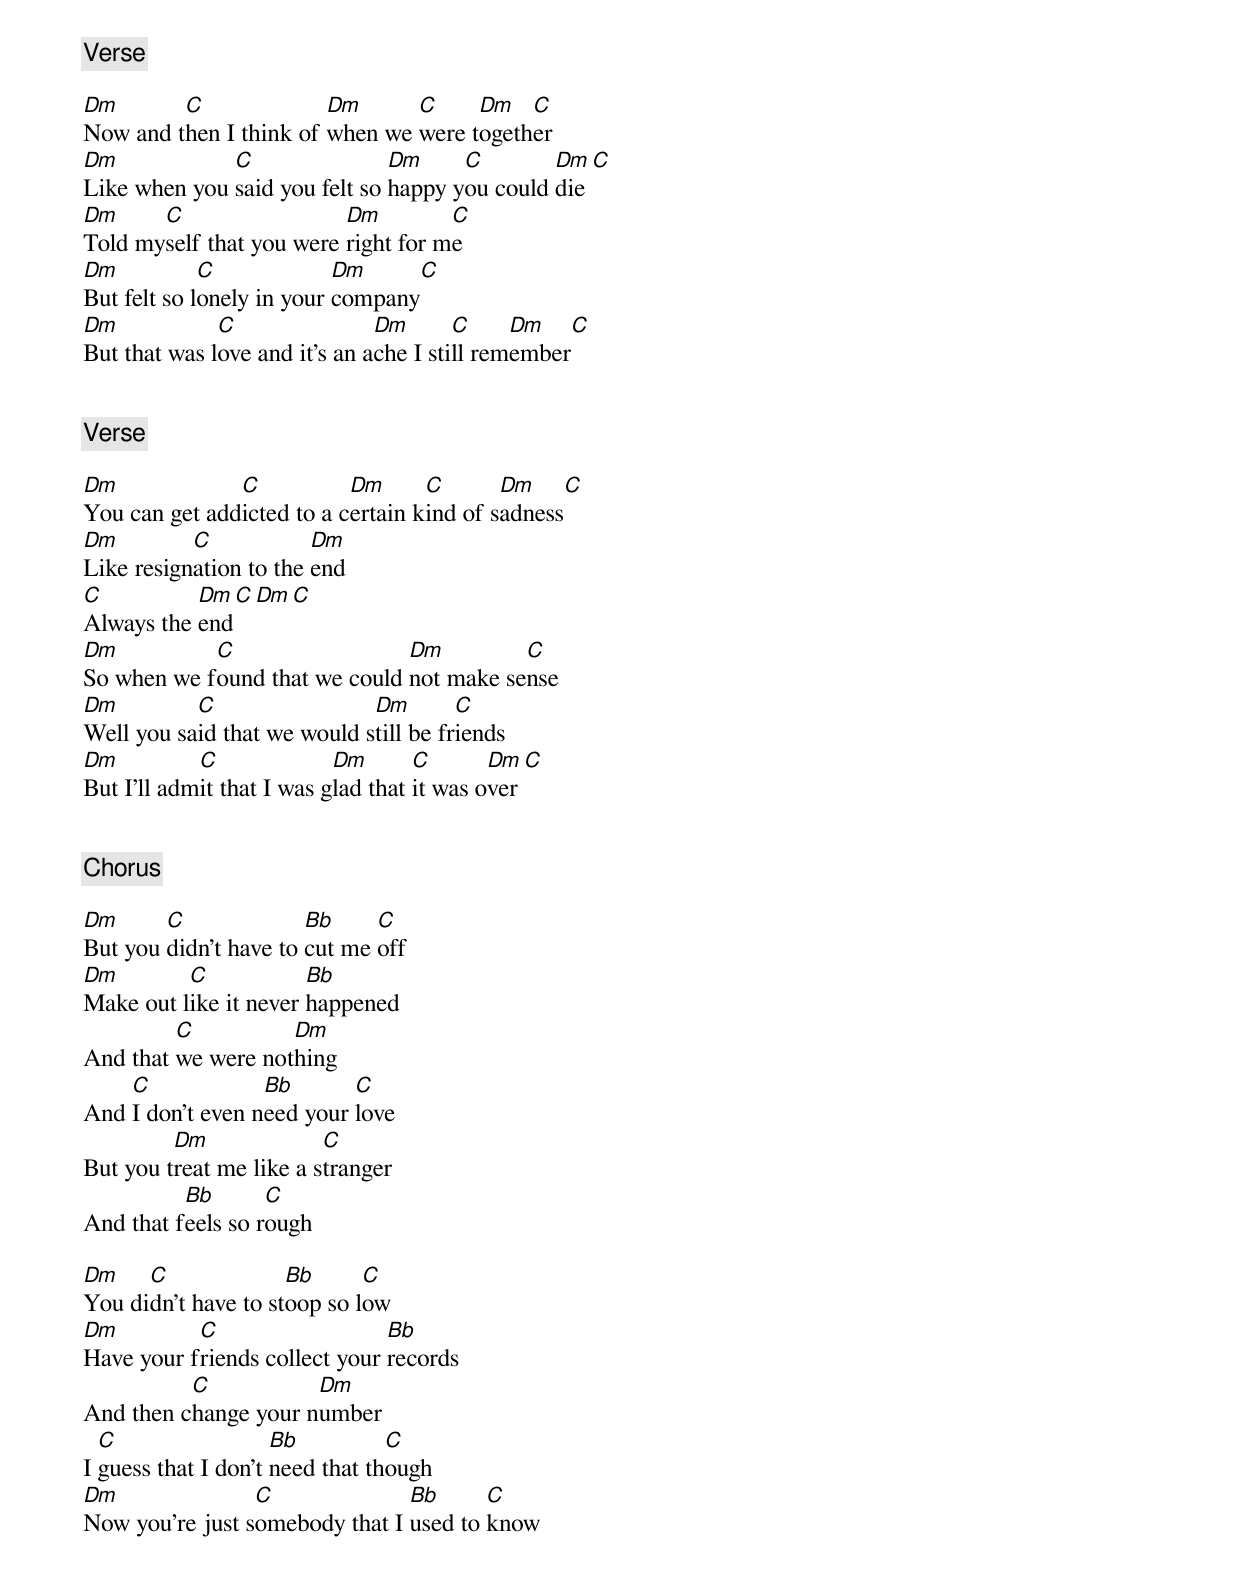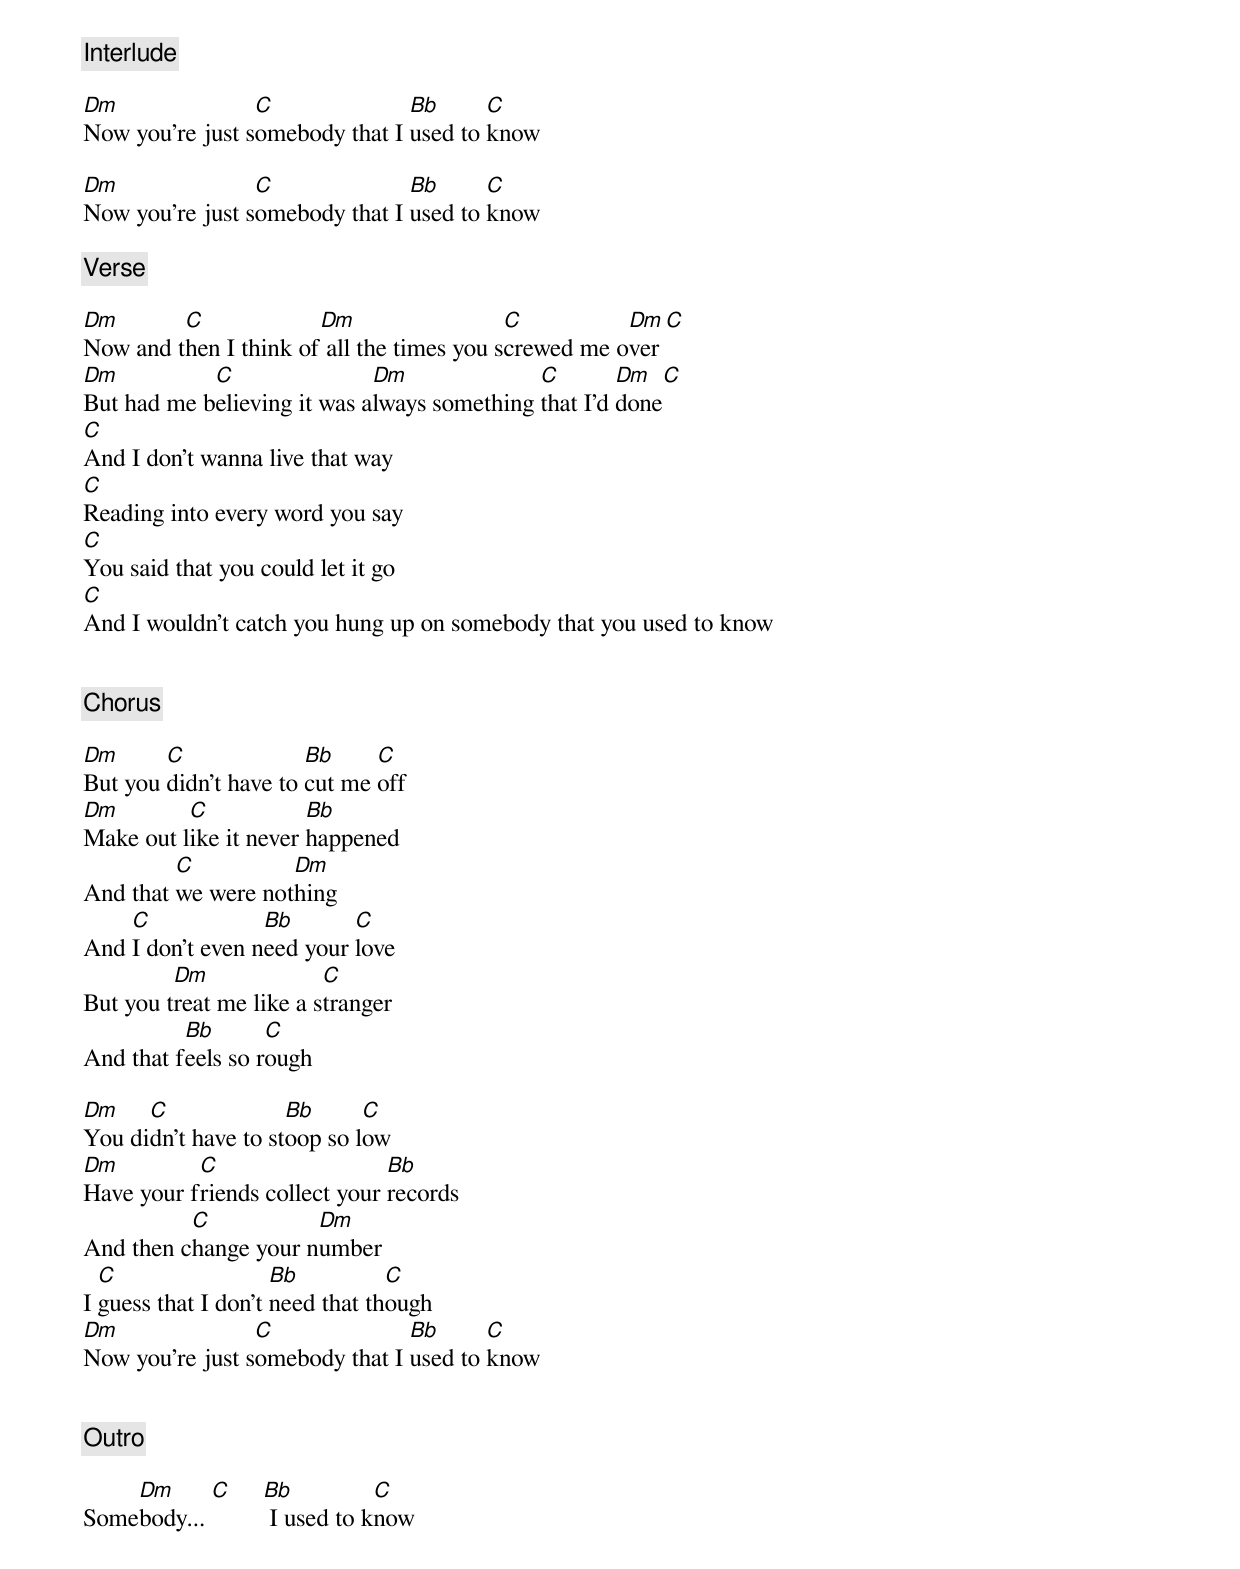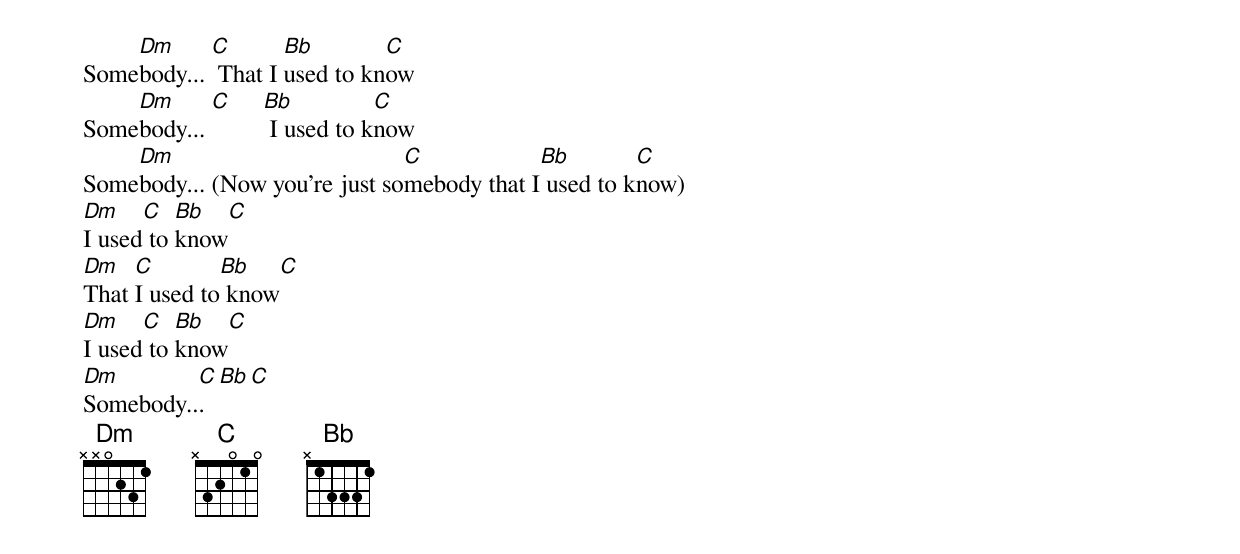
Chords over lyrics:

[Verse]

Dm       C              Dm      C     Dm   C
Now and then I think of when we were together
Dm            C                Dm     C        Dm  C
Like when you said you felt so happy you could die
Dm     C                  Dm         C
Told myself that you were right for me
Dm           C             Dm      C
But felt so lonely in your company
Dm            C                Dm       C     Dm    C
But that was love and it's an ache I still remember


[Verse]

Dm             C           Dm      C       Dm    C
You can get addicted to a certain kind of sadness
Dm         C            Dm
Like resignation to the end
C          Dm       C    Dm    C
Always the end
Dm          C                  Dm         C
So when we found that we could not make sense
Dm         C                 Dm        C
Well you said that we would still be friends
Dm          C              Dm       C       Dm    C
But I'll admit that I was glad that it was over


[Chorus]

Dm      C              Bb     C
But you didn't have to cut me off
Dm        C            Bb
Make out like it never happened
         C          Dm
And that we were nothing
    C             Bb       C
And I don't even need your love
         Dm              C
But you treat me like a stranger
          Bb       C
And that feels so rough

Dm    C              Bb      C
You didn't have to stoop so low
Dm         C                   Bb
Have your friends collect your records
          C           Dm
And then change your number
  C                  Bb          C
I guess that I don't need that though
Dm               C              Bb      C
Now you're just somebody that I used to know


[Interlude]

Dm               C              Bb      C
Now you're just somebody that I used to know

Dm               C              Bb      C
Now you're just somebody that I used to know

[Verse]

Dm       C             Dm                  C          Dm  C
Now and then I think of all the times you screwed me over
Dm          C                Dm              C        Dm   C
But had me believing it was always something that I'd done
C
And I don't wanna live that way
C
Reading into every word you say
C
You said that you could let it go
C
And I wouldn't catch you hung up on somebody that you used to know


[Chorus]

Dm      C              Bb     C
But you didn't have to cut me off
Dm        C            Bb
Make out like it never happened
         C          Dm
And that we were nothing
    C             Bb       C
And I don't even need your love
         Dm              C
But you treat me like a stranger
          Bb       C
And that feels so rough

Dm    C              Bb      C
You didn't have to stoop so low
Dm         C                   Bb
Have your friends collect your records
          C           Dm
And then change your number
  C                  Bb          C
I guess that I don't need that though
Dm               C              Bb      C
Now you're just somebody that I used to know


[Outro]

    Dm      C    Bb          C
Somebody...       I used to know
    Dm      C       Bb        C
Somebody...  That I used to know
    Dm      C    Bb          C
Somebody...       I used to know
    Dm                         C            Bb        C
Somebody... (Now you're just somebody that I used to know)
Dm    C   Bb       C
I used to know
Dm   C        Bb       C
That I used to know
Dm    C   Bb       C
I used to know
Dm        C   Bb   C
Somebody...
